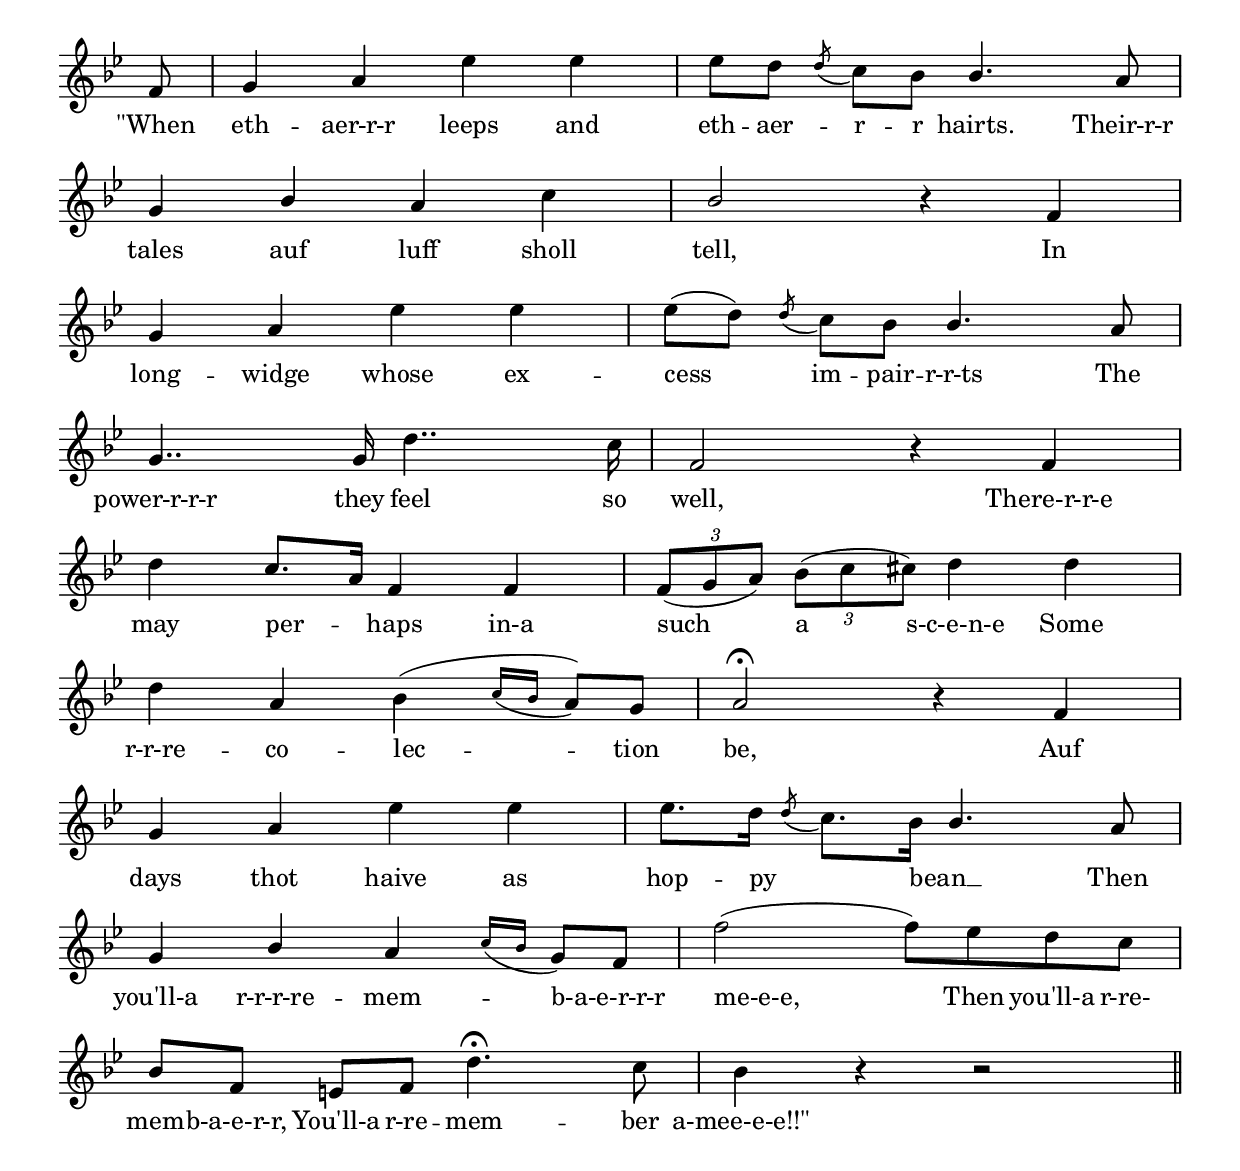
\version "2.8.8"

\paper {
 indent = 0\mm
}

trackAchannelA = \relative c {
  
%  \tempo 4 = 140 

  \key bes \major

  \partial 8
  f'8 |
  % 2
  g4 a ees' ees |
  % 3
  ees8[ d] \acciaccatura d c[ bes] \stemUp bes4. \stemUp a8 |
\break
  % 4
  g4 bes \stemNeutral a c |
  % 5
  \stemUp bes2 \stemNeutral r4 f |
\break
  % 6
  g a ees' ees |
  % 7
  ees8[( d)] \acciaccatura d c[ bes] \stemUp bes4. \stemNeutral a8 |
\break
  % 8
  g4.. g16 d'4.. c16 |
  % 9
  f,2 r4 f |
\break
  % 10
  d' \stemUp c8. \melisma a16 \melismaEnd \stemNeutral f4 f |
  % 11
  \times 2/3 { f8( g a) } \times 2/3 { bes8( c cis) } d4 d |
\break
  % 12
  d a bes( \acciaccatura { c16[ \stemUp bes] \stemNeutral } a8) g |
  % 13
  a2\fermata r4 f |
\break
  % 14
  g a ees' ees |
  % 15
  ees8. d16 \melisma \acciaccatura d8 c8. \melismaEnd bes16 \melisma \stemUp bes4. \melismaEnd \stemNeutral a8 |
\break
  % 16
  g4 \stemUp bes \stemNeutral a \acciaccatura { c16[ bes] } g8 \melisma f \melismaEnd |
  % 17
  f'2( f8) ees d c |
\break
  % 18
  bes[ f] e[ f] d'4.\fermata c8 |
  % 19
  bes4 r4 r2 \bar "||"
}

\addlyrics {
    "\"When" eth -- aer-r-r leeps and eth -- aer -- r -- r hairts. Their-r-r
    tales auf luff sholl tell, In
    long -- widge whose ex -- cess im -- pair -- r-r-ts The
    power-r-r-r they feel so well, There-r-r-e
    may per -- haps in-a such a s-c-e-n-e Some
    r-r-re -- co -- lec -- tion be, Auf
    days thot haive as hop -- py bean __ Then
    you'll-a r-r-r-re -- mem -- b-a-e-r-r-r me-e-e, Then you'll-a r-re-
    mem -- b-a-e-r-r, You'll-a r-re -- mem -- ber "a-mee-e-e!!\""
}

trackA = <<
  \context Voice = channelA \trackAchannelA
>>


\score {
  <<
    \context Staff=trackA \trackA
  >>
\midi { \tempo 4 = 140  }
\layout {
 \context {
  \Score \remove "Bar_number_engraver"
}
\context {
   \Staff \remove "Time_signature_engraver"
  }
 }

}
